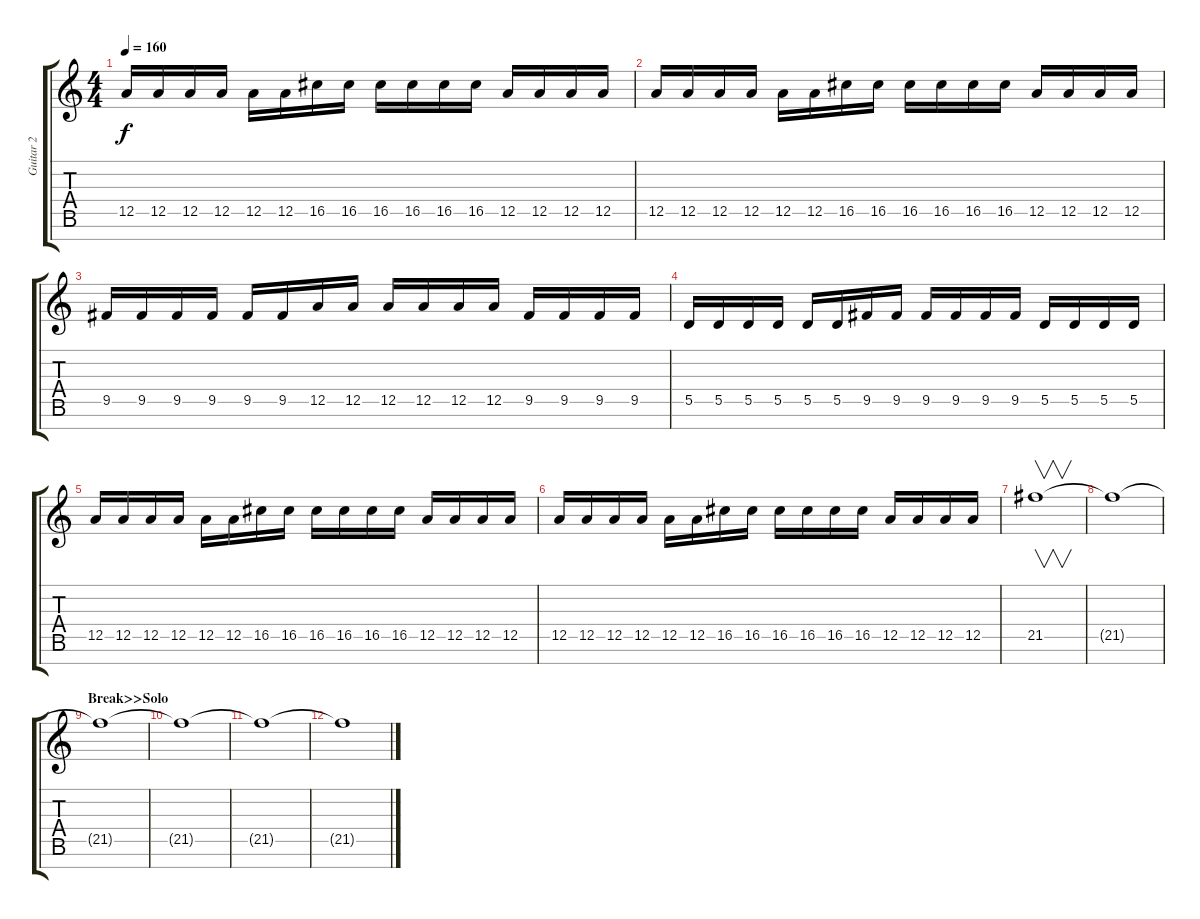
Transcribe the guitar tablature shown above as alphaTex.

\track ("Guitar 2" "Guitar 2") {instrument distortionguitar}
\staff {score tabs}
\tuning (E4 B3 Gb3 D3 A2 E2 B1) {hide}
\ts (4 4)
\tempo 160
\clef g2
\ks c
12.5.16{dy f} 12.5.16 12.5.16 12.5.16 12.5.16 12.5.16 16.5.16 16.5.16 16.5.16 16.5.16 16.5.16 16.5.16 12.5.16 12.5.16 12.5.16 12.5.16 |
12.5.16 12.5.16 12.5.16 12.5.16 12.5.16 12.5.16 16.5.16 16.5.16 16.5.16 16.5.16 16.5.16 16.5.16 12.5.16 12.5.16 12.5.16 12.5.16 |
9.5.16 9.5.16 9.5.16 9.5.16 9.5.16 9.5.16 12.5.16 12.5.16 12.5.16 12.5.16 12.5.16 12.5.16 9.5.16 9.5.16 9.5.16 9.5.16 |
5.5.16 5.5.16 5.5.16 5.5.16 5.5.16 5.5.16 9.5.16 9.5.16 9.5.16 9.5.16 9.5.16 9.5.16 5.5.16 5.5.16 5.5.16 5.5.16 |
12.5.16 12.5.16 12.5.16 12.5.16 12.5.16 12.5.16 16.5.16 16.5.16 16.5.16 16.5.16 16.5.16 16.5.16 12.5.16 12.5.16 12.5.16 12.5.16 |
12.5.16 12.5.16 12.5.16 12.5.16 12.5.16 12.5.16 16.5.16 16.5.16 16.5.16 16.5.16 16.5.16 16.5.16 12.5.16 12.5.16 12.5.16 12.5.16 |
21.5.1{v} |
21.5{t}.1 |
\section ("" "Break>>Solo")
21.5{t}.1 |
21.5{t}.1 |
21.5{t}.1 |
21.5{t}.1
